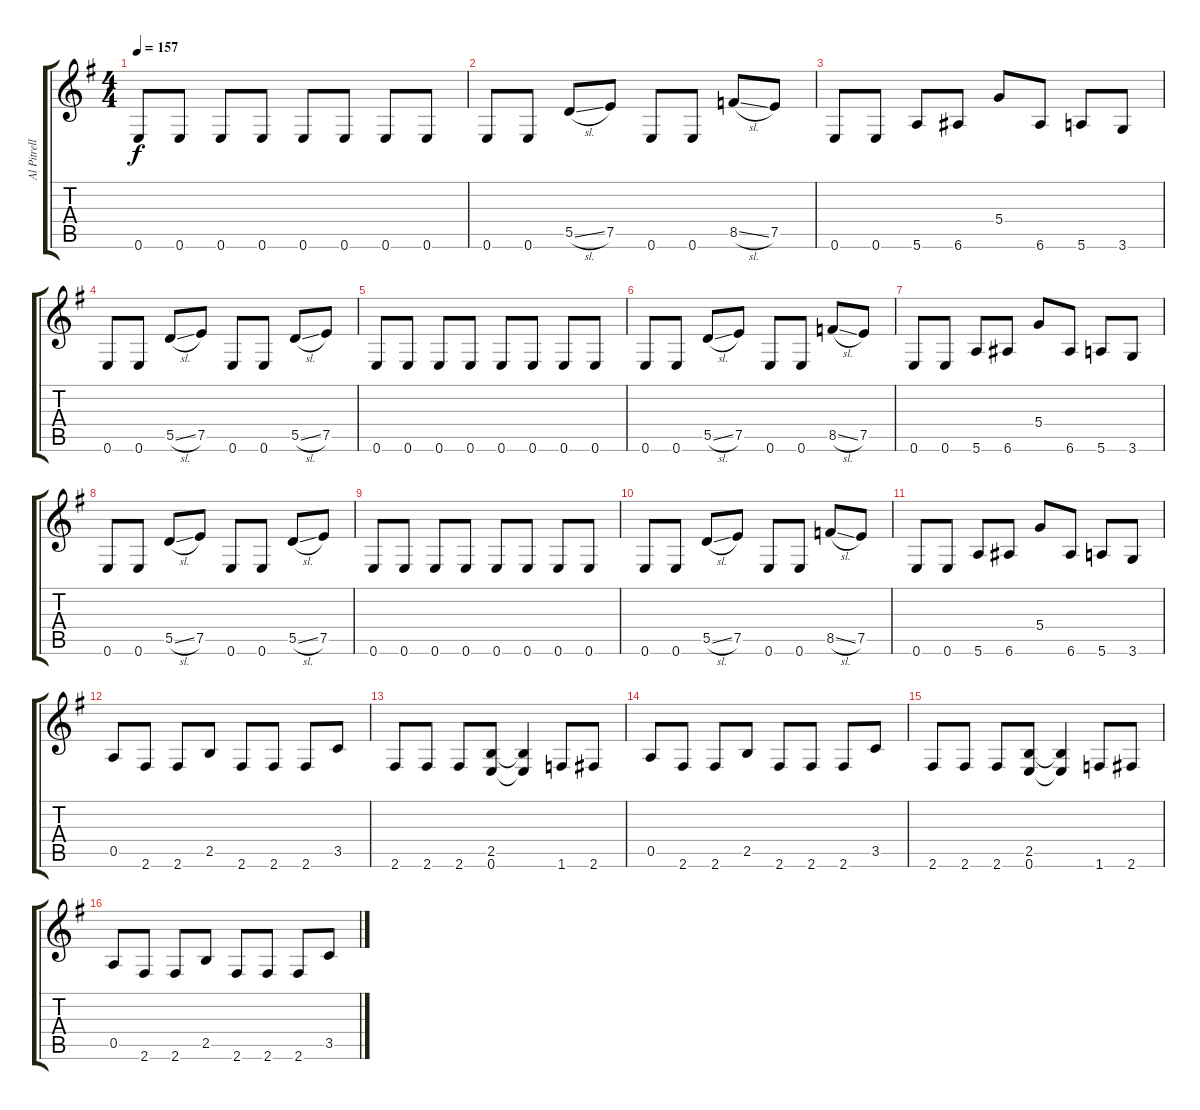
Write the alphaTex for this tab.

\track ("Al Pitrelli" "Al Pitrell") {instrument overdrivenguitar}
\staff {score tabs}
\tuning (E4 B3 G3 D3 A2 E2) {hide}
\ts (4 4)
\tempo 157
\clef g2
\ks g
0.6.8{dy f} 0.6.8 0.6.8 0.6.8 0.6.8 0.6.8 0.6.8 0.6.8 |
0.6.8 0.6.8 5.5{sl}.8 7.5.8 0.6.8 0.6.8 8.5{sl}.8 7.5.8 |
0.6.8 0.6.8 5.6.8 6.6.8 5.4.8 6.6.8 5.6.8 3.6.8 |
0.6.8 0.6.8 5.5{sl}.8 7.5.8 0.6.8 0.6.8 5.5{sl}.8 7.5.8 |
0.6.8 0.6.8 0.6.8 0.6.8 0.6.8 0.6.8 0.6.8 0.6.8 |
0.6.8 0.6.8 5.5{sl}.8 7.5.8 0.6.8 0.6.8 8.5{sl}.8 7.5.8 |
0.6.8 0.6.8 5.6.8 6.6.8 5.4.8 6.6.8 5.6.8 3.6.8 |
0.6.8 0.6.8 5.5{sl}.8 7.5.8 0.6.8 0.6.8 5.5{sl}.8 7.5.8 |
0.6.8 0.6.8 0.6.8 0.6.8 0.6.8 0.6.8 0.6.8 0.6.8 |
0.6.8 0.6.8 5.5{sl}.8 7.5.8 0.6.8 0.6.8 8.5{sl}.8 7.5.8 |
0.6.8 0.6.8 5.6.8 6.6.8 5.4.8 6.6.8 5.6.8 3.6.8 |
0.5.8 2.6.8 2.6.8 2.5.8 2.6.8 2.6.8 2.6.8 3.5.8 |
2.6.8 2.6.8 2.6.8 (2.5 0.6).8 (2.5{t} 0.6{t}).4 1.6.8 2.6.8 |
0.5.8 2.6.8 2.6.8 2.5.8 2.6.8 2.6.8 2.6.8 3.5.8 |
2.6.8 2.6.8 2.6.8 (2.5 0.6).8 (2.5{t} 0.6{t}).4 1.6.8 2.6.8 |
0.5.8 2.6.8 2.6.8 2.5.8 2.6.8 2.6.8 2.6.8 3.5.8
